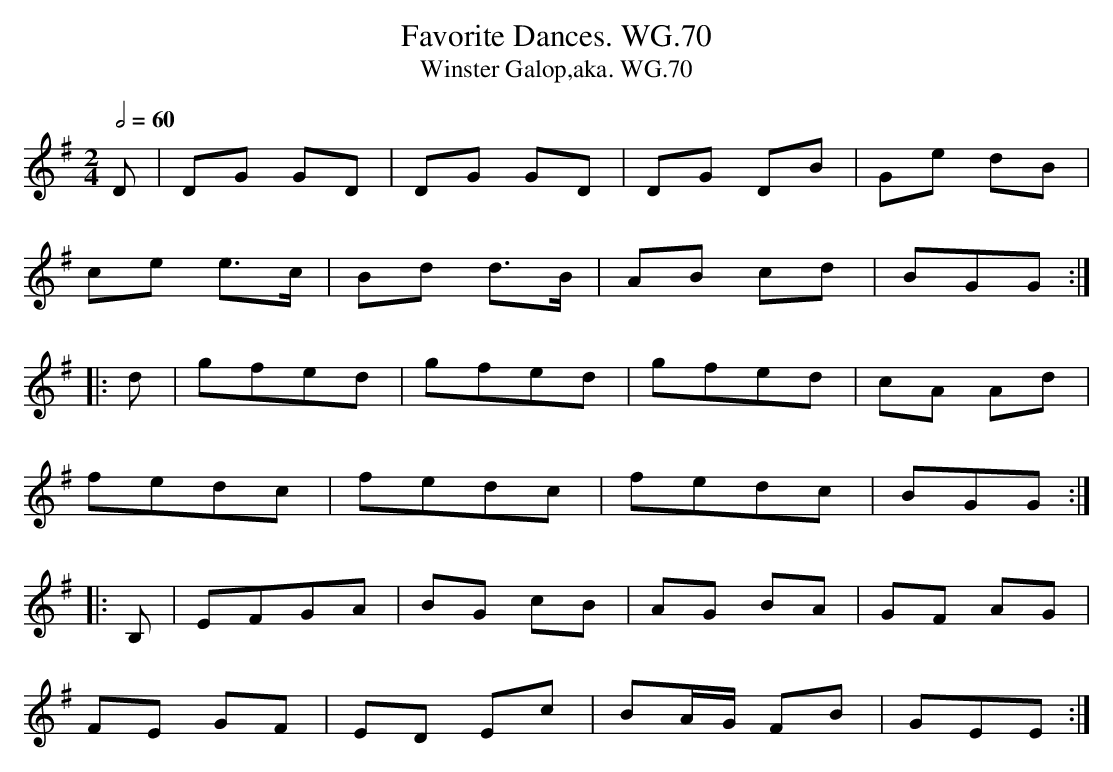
X:1
T:Favorite Dances. WG.70
T:Winster Galop,aka. WG.70
M:2/4
L:1/8
Q:2/4=60
K:G
D|DG GD|DG GD|DG DB|Ge dB|
ce e>c|Bd d>B|AB cd|BGG:|
|:d|gfed|gfed|gfed|cA Ad|
fedc|fedc|fedc|BGG:|
|:B,|EFGA|BG cB|AG BA|GF AG|
FE GF|ED Ec|BA/G/ FB|GEE:|
